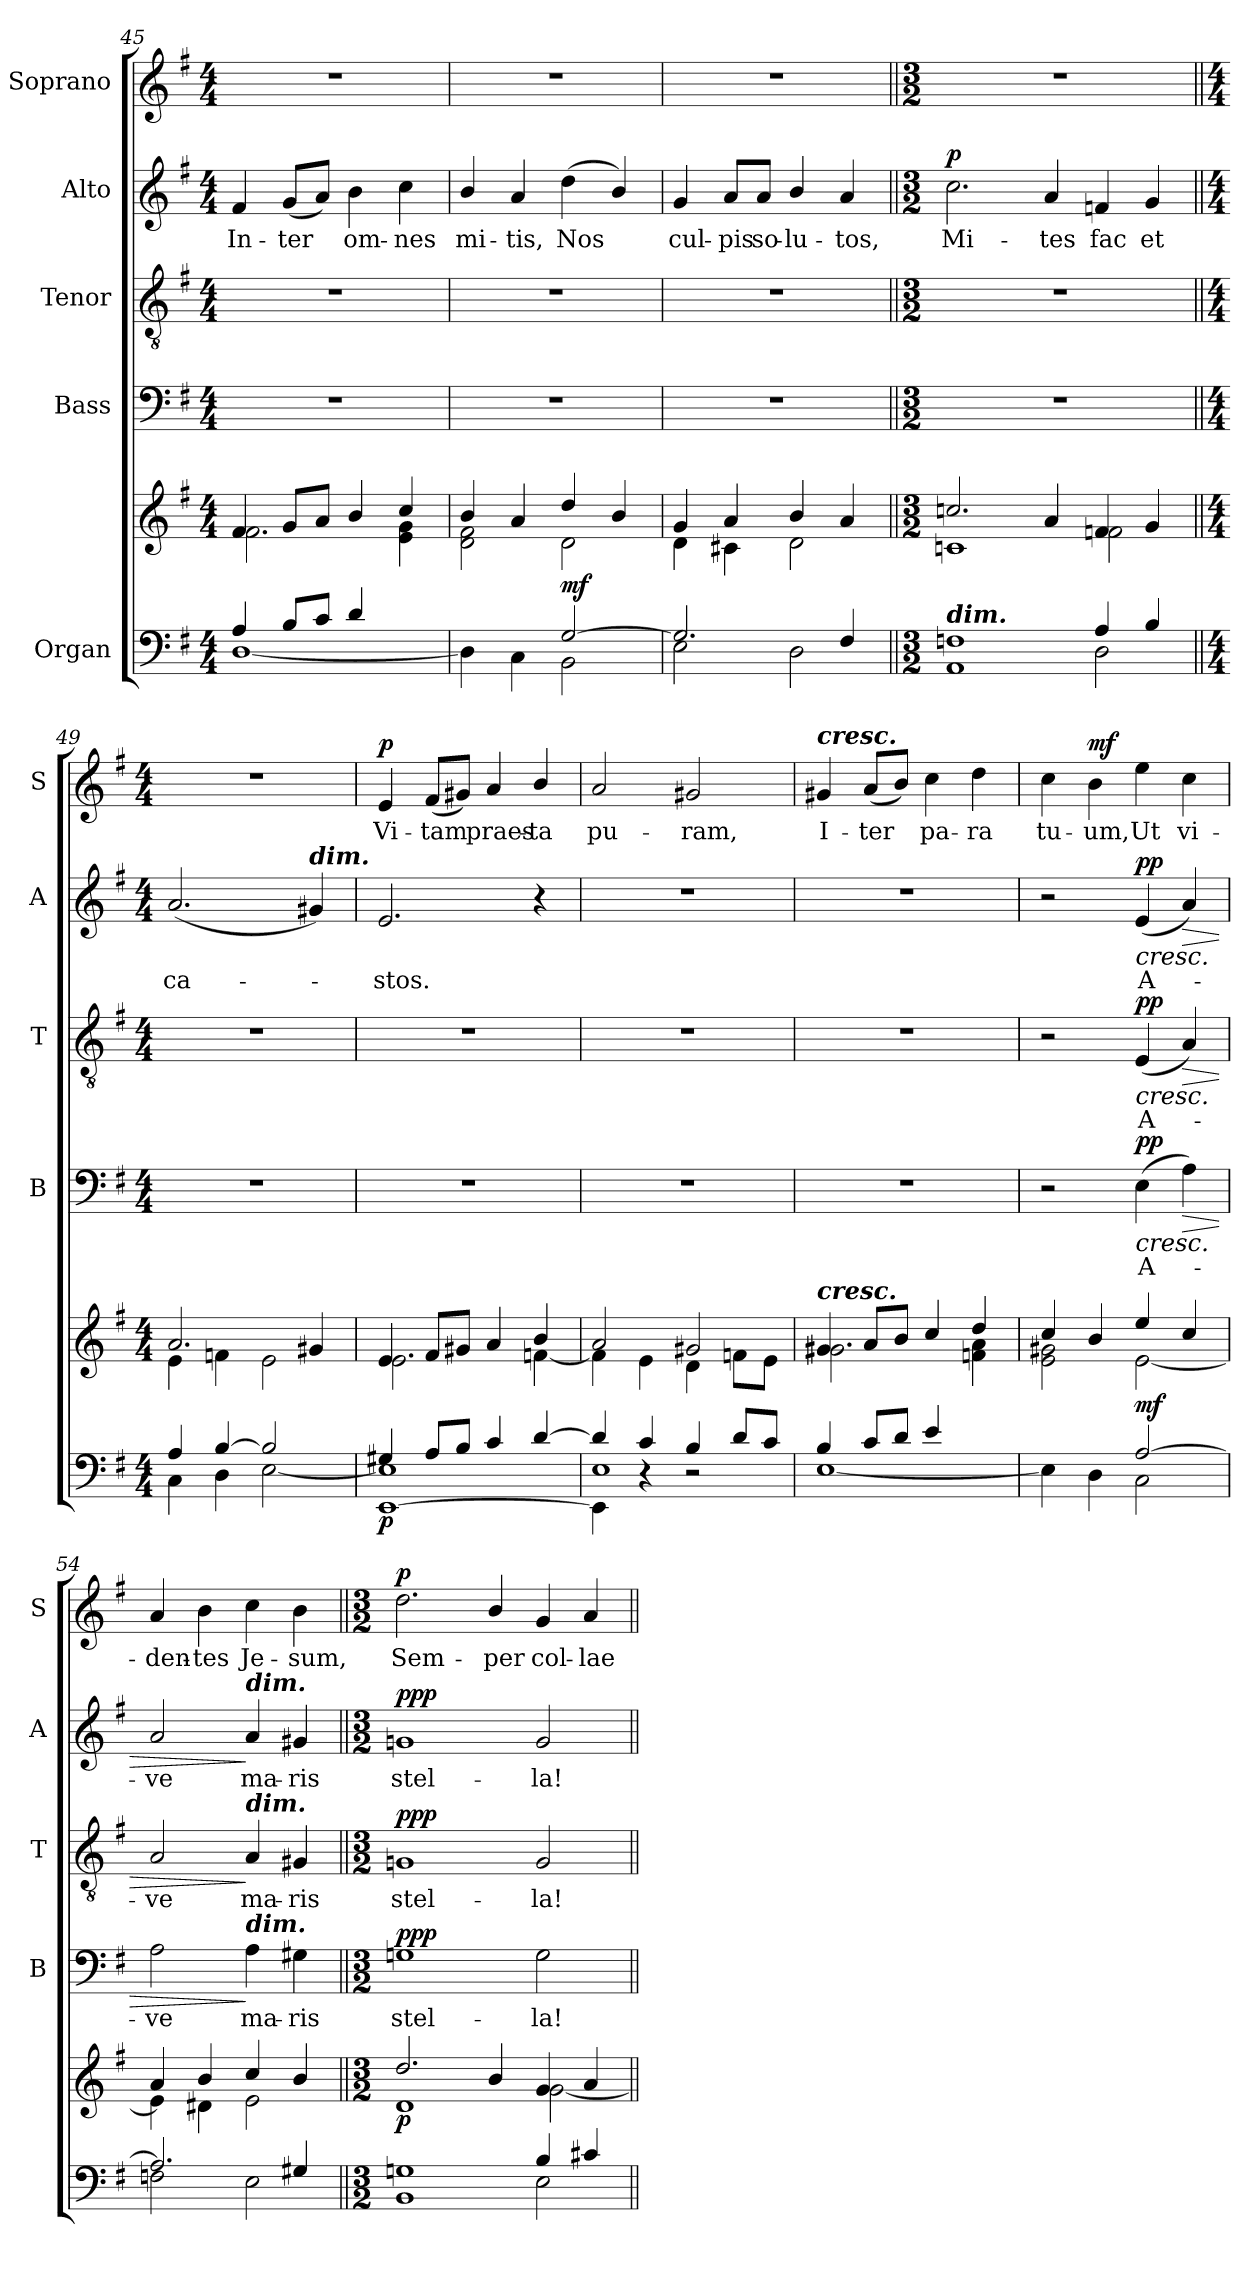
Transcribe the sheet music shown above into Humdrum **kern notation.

**kern	**kern	**dynam	**kern	**text	**dynam	**kern	**text	**dynam	**kern	**text	**dynam	**kern	**text	**dynam
*part5	*part5	*part5	*part4	*part4	*part4	*part3	*part3	*part3	*part2	*part2	*part2	*part1	*part1	*part1
*staff6	*staff5	*staff5/6	*staff4	*staff4	*staff4	*staff3	*staff3	*staff3	*staff2	*staff2	*staff2	*staff1	*staff1	*staff1
*I"Organ	*	*	*I"Bass	*	*	*I"Tenor	*	*	*I"Alto	*	*	*I"Soprano	*	*
*	*	*	*I'B	*	*	*I'T	*	*	*I'A	*	*	*I'S	*	*
!!LO:PB:g=z
*clefF4	*clefG2	*	*clefF4	*	*	*clefGv2	*	*	*clefG2	*	*	*clefG2	*	*
*k[f#]	*k[f#]	*	*k[f#]	*	*	*k[f#]	*	*	*k[f#]	*	*	*k[f#]	*	*
*G:	*G:	*	*G:	*	*	*G:	*	*	*G:	*	*	*G:	*	*
*M4/4	*M4/4	*	*M4/4	*	*	*M4/4	*	*	*M4/4	*	*	*M4/4	*	*
*MM96	*MM96	*	*MM96	*	*	*MM96	*	*	*MM96	*	*	*MM96	*	*
=45	=45	=45	=45	=45	=45	=45	=45	=45	=45	=45	=45	=45	=45	=45
*^	*^	*	*	*	*	*	*	*	*	*	*	*	*	*
*	*^	*	*	*	*	*	*	*	*	*	*	*	*	*	*	*
!	!	!	!	!	!	!	!	!	!	!	!	!	!LO:LY:b	!	!	!	!
4A/	[1D	1ryy	4f#/	2.f#\	.	1r	.	.	1r	.	.	4f#/	In-	.	1r	.	.
!	!	!	!	!	!	!	!	!	!	!	!	!	!LO:LY:b	!	!	!	!
8B/L	.	.	8g/L	.	.	.	.	.	.	.	.	(<8g/L	-ter	.	.	.	.
8c/J	.	.	8a/J	.	.	.	.	.	.	.	.	8a/J)	.	.	.	.	.
!	!	!	!	!	!	!	!	!	!	!	!	!	!LO:LY:b	!	!	!	!
4d/	.	.	4b/	.	.	.	.	.	.	.	.	4b\	om-	.	.	.	.
!	!	!	!	!	!	!	!	!	!	!	!	!	!LO:LY:b	!	!	!	!
4ryy	.	.	4cc/	4e\ 4g\	.	.	.	.	.	.	.	4cc\	-nes	.	.	.	.
=46	=46	=46	=46	=46	=46	=46	=46	=46	=46	=46	=46	=46	=46	=46	=46	=46	=46
!	!	!	!	!	!	!	!	!	!	!	!	!	!LO:LY:b	!	!	!	!
2ryy	4D\]	1ryy	4b/	2d\ 2f#\	.	1r	.	.	1r	.	.	4b/	mi-	.	1r	.	.
!	!	!	!	!	!	!	!	!	!	!	!	!	!LO:LY:b	!	!	!	!
.	4C\	.	4a/	.	.	.	.	.	.	.	.	4a/	-tis,	.	.	.	.
!	!	!	!	!	!LO:DY:b	!	!	!	!	!	!	!	!LO:LY:b	!	!	!	!
[2G/	2BB\	.	4dd/	2d\	mf	.	.	.	.	.	.	(<4dd\	Nos	.	.	.	.
.	.	.	4b/	.	.	.	.	.	.	.	.	4b/)	.	.	.	.	.
=47	=47	=47	=47	=47	=47	=47	=47	=47	=47	=47	=47	=47	=47	=47	=47	=47	=47
!	!	!	!	!	!	!	!	!	!	!	!	!	!LO:LY:b	!	!	!	!
2.G/]	2E\	1ryy	4g/	4d\	.	1r	.	.	1r	.	.	4g/	cul-	.	1r	.	.
!	!	!	!	!	!	!	!	!	!	!	!	!	!LO:LY:b	!	!	!	!
.	.	.	4a/	4c#X\	.	.	.	.	.	.	.	8a/L	-pis	.	.	.	.
!	!	!	!	!	!	!	!	!	!	!	!	!	!LO:LY:b	!	!	!	!
.	.	.	.	.	.	.	.	.	.	.	.	8a/J	so-	.	.	.	.
!	!	!	!	!	!	!	!	!	!	!	!	!	!LO:LY:b	!	!	!	!
.	2D\	.	4b/	2d\	.	.	.	.	.	.	.	4b/	-lu-	.	.	.	.
!	!	!	!	!	!	!	!	!	!	!	!	!	!LO:LY:b	!	!	!	!
4F#/	.	.	4a/	.	.	.	.	.	.	.	.	4a/	-tos,	.	.	.	.
=48||	=48||	=48||	=48||	=48||	=48||	=48||	=48||	=48||	=48||	=48||	=48||	=48||	=48||	=48||	=48||	=48||	=48||
*M3/2	*	*	*M3/2	*	*	*M3/2	*	*	*M3/2	*	*	*M3/2	*	*	*M3/2	*	*
!LO:TX:a:Bi:t=dim.	!	!	!	!	!	!	!	!	!	!	!	!	!	!	!	!	!
!	!	!	!	!	!	!	!	!	!	!	!	!	!LO:LY:b	!LO:DY:b	!	!	!
1Fn	1AA	1.ryy	2.ccn/	1cn	.	1.r	.	.	1.r	.	.	2.cc\	Mi-	p	1.r	.	.
!	!	!	!	!	!	!	!	!	!	!	!	!	!LO:LY:b	!	!	!	!
.	.	.	4a/	.	.	.	.	.	.	.	.	4a/	-tes	.	.	.	.
!	!	!	!	!	!	!	!	!	!	!	!	!	!LO:LY:b	!	!	!	!
4A/	2D\	.	4fn/	2f\	.	.	.	.	.	.	.	4fn/	fac	.	.	.	.
!	!	!	!	!	!	!	!	!	!	!	!	!	!LO:LY:b	!	!	!	!
4B/	.	.	4g/	.	.	.	.	.	.	.	.	4g/	et	.	.	.	.
=49||	=49||	=49||	=49||	=49||	=49||	=49||	=49||	=49||	=49||	=49||	=49||	=49||	=49||	=49||	=49||	=49||	=49||
*M4/4	*	*	*M4/4	*	*	*M4/4	*	*	*M4/4	*	*	*M4/4	*	*	*M4/4	*	*
!	!	!	!	!	!	!	!	!	!	!	!	!	!LO:LY:b	!	!	!	!
4A/	4C\	1ryy	2.a/	4e\	.	1r	.	.	1r	.	.	(<2.a/	ca-	.	1r	.	.
[4B/	4D\	.	.	4fn\	.	.	.	.	.	.	.	.	.	.	.	.	.
2B/]	[2E\	.	.	2e\	.	.	.	.	.	.	.	.	.	.	.	.	.
!	!	!	!	!	!	!	!	!	!	!	!	!LO:TX:a:Bi:t=dim.	!	!	!	!	!
.	.	.	4g#X/	.	.	.	.	.	.	.	.	4g#X/)	.	.	.	.	.
!!LO:LB:g=z
=50	=50	=50	=50	=50	=50	=50	=50	=50	=50	=50	=50	=50	=50	=50	=50	=50	=50
!	!	!	!	!	!LO:DY:b=2	!	!	!	!	!	!	!	!LO:LY:b	!	!	!LO:LY:b	!LO:DY:b
4G#X/	1E]	[1EE	4e/	2.e\	p	1r	.	.	1r	.	.	2.e/	stos.	.	4e/	Vi-	p
!	!	!	!	!	!	!	!	!	!	!	!	!	!	!	!	!LO:LY:b	!
8A/L	.	.	8f#/L	.	.	.	.	.	.	.	.	.	.	.	(<8f#/L	-tam	.
8B/J	.	.	8g#X/J	.	.	.	.	.	.	.	.	.	.	.	8g#X/J)	.	.
!	!	!	!	!	!	!	!	!	!	!	!	!	!	!	!	!LO:LY:b	!
4c/	.	.	4a/	.	.	.	.	.	.	.	.	.	.	.	4a/	praes-	.
!	!	!	!	!	!	!	!	!	!	!	!	!	!	!	!	!LO:LY:b	!
[4d/	.	.	4b/	[4fn\	.	.	.	.	.	.	.	4r	.	.	4b/	-ta	.
=51	=51	=51	=51	=51	=51	=51	=51	=51	=51	=51	=51	=51	=51	=51	=51	=51	=51
!	!	!	!	!	!	!	!	!	!	!	!	!	!	!	!	!LO:LY:b	!
4d/]	1E	4EE\]	2a/	4f\]	.	1r	.	.	1r	.	.	1r	.	.	2a/	pu-	.
4c/	.	4r	.	4e\	.	.	.	.	.	.	.	.	.	.	.	.	.
!	!	!	!	!	!	!	!	!	!	!	!	!	!	!	!	!LO:LY:b	!
4B/	.	2r	2g#X/	4d\	.	.	.	.	.	.	.	.	.	.	2g#X/	-ram,	.
8d/L	.	.	.	8fn\L	.	.	.	.	.	.	.	.	.	.	.	.	.
8c/J	.	.	.	8e\J	.	.	.	.	.	.	.	.	.	.	.	.	.
!!LO:PB:g=z
=52	=52	=52	=52	=52	=52	=52	=52	=52	=52	=52	=52	=52	=52	=52	=52	=52	=52
!	!	!	!	!	!	!	!	!	!	!	!	!	!	!	!LO:TX:a:Bi:t=cresc.	!	!
!	!	!	!LO:TX:a:Bi:t=cresc.	!	!	!	!	!	!	!	!	!	!	!	!	!	!
!	!	!	!	!	!	!	!	!	!	!	!	!	!	!	!	!LO:LY:b	!
4B/	[1E	1ryy	4g#X/	2.g#\	.	1r	.	.	1r	.	.	1r	.	.	4g#X/	I-	.
!	!	!	!	!	!	!	!	!	!	!	!	!	!	!	!	!LO:LY:b	!
8c/L	.	.	8a/L	.	.	.	.	.	.	.	.	.	.	.	(<8a/L	-ter	.
8d/J	.	.	8b/J	.	.	.	.	.	.	.	.	.	.	.	8b/J)	.	.
!	!	!	!	!	!	!	!	!	!	!	!	!	!	!	!	!LO:LY:b	!
4e/	.	.	4cc/	.	.	.	.	.	.	.	.	.	.	.	4cc\	pa-	.
!	!	!	!	!	!	!	!	!	!	!	!	!	!	!	!	!LO:LY:b	!
4ryy	.	.	4dd/	4fn\ 4a\	.	.	.	.	.	.	.	.	.	.	4dd\	-ra	.
=53	=53	=53	=53	=53	=53	=53	=53	=53	=53	=53	=53	=53	=53	=53	=53	=53	=53
!	!	!	!	!	!	!	!	!	!	!	!	!	!	!	!	!LO:LY:b	!
2ryy	4E\]	1ryy	4cc/	2e\ 2g#X\	.	2r	.	.	2r	.	.	2r	.	.	4cc\	tu-	.
!	!	!	!	!	!	!	!	!	!	!	!	!	!	!	!	!LO:LY:b	!LO:DY:b
.	4D\	.	4b/	.	.	.	.	.	.	.	.	.	.	.	4b\	-um,	mf
!	!	!	!	!	!LO:DY:b	!	!LO:LY:b	!LO:HP:b	!	!LO:LY:b	!LO:HP:b	!	!LO:LY:b	!LO:HP:b	!	!LO:LY:b	!
!	!	!	!	!	!	!	!	!LO:DY:n=1:b	!	!	!LO:DY:n=1:b	!	!	!LO:DY:n=1:b	!	!	!
[2A/	2C\	.	4ee/	[2e\	mf	(>4E\	A-	< pp	(<4E/	A-	< pp	(<4e/	A-	< pp	4ee\	Ut	.
!	!	!	!	!	!	!	!	!LO:HP:b	!	!	!LO:HP:b	!	!	!LO:HP:b	!	!LO:LY:b	!
.	.	.	4cc/	.	.	4A\)	.	>	4A/)	.	>	4a/)	.	>	4cc\	vi-	.
*v	*v	*v	*	*	*	*	*	*	*	*	*	*	*	*	*	*	*
*	*v	*v	*	*	*	*	*	*	*	*	*	*	*	*	*
.	.	.	.	.	[	.	.	[	.	.	[	.	.	.
=54	=54	=54	=54	=54	=54	=54	=54	=54	=54	=54	=54	=54	=54	=54
*^	*^	*	*	*	*	*	*	*	*	*	*	*	*	*
*	*^	*	*	*	*	*	*	*	*	*	*	*	*	*	*	*
!	!	!	!	!	!	!	!LO:LY:b	!	!	!LO:LY:b	!	!	!LO:LY:b	!	!	!LO:LY:b	!
2.A/]	2Fn\	1ryy	4a/	4e\]	.	2A\	ve	.	2A/	ve	.	2a/	ve	.	4a/	-den-	.
!	!	!	!	!	!	!	!	!	!	!	!	!	!	!	!	!LO:LY:b	!
.	.	.	4b/	4d#X\	.	.	.	.	.	.	.	.	.	.	4b\	-tes	.
!	!	!	!	!	!	!	!	!	!	!	!	!LO:TX:a:Bi:t=dim.	!	!	!	!	!
!	!	!	!	!	!	!	!	!	!LO:TX:a:Bi:t=dim.	!	!	!	!	!	!	!	!
!	!	!	!	!	!	!LO:TX:a:Bi:t=dim.	!	!	!	!	!	!	!	!	!	!	!
!	!	!	!	!	!	!	!LO:LY:b	!	!	!LO:LY:b	!	!	!LO:LY:b	!	!	!LO:LY:b	!
.	2E\	.	4cc/	2e\	.	4A\	ma-	]	4A/	ma-	]	4a/	ma-	]	4cc\	Je-	.
!	!	!	!	!	!	!	!LO:LY:b	!	!	!LO:LY:b	!	!	!LO:LY:b	!	!	!LO:LY:b	!
4G#X/	.	.	4b/	.	.	4G#X\	-ris	.	4G#X/	-ris	.	4g#X/	-ris	.	4b\	-sum,	.
=55||	=55||	=55||	=55||	=55||	=55||	=55||	=55||	=55||	=55||	=55||	=55||	=55||	=55||	=55||	=55||	=55||	=55||
*M3/2	*	*	*M3/2	*	*	*M3/2	*	*	*M3/2	*	*	*M3/2	*	*	*M3/2	*	*
!	!	!	!	!	!LO:DY:b	!	!LO:LY:b	!LO:DY:b	!	!LO:LY:b	!LO:DY:b	!	!LO:LY:b	!LO:DY:b	!	!LO:LY:b	!LO:DY:b
1Gni	1BB	1.ryy	2.dd/	1d	p	1Gn	stel-	ppp	1Gn	stel-	ppp	1gn	stel-	ppp	2.dd\	Sem-	p
!	!	!	!	!	!	!	!	!	!	!	!	!	!	!	!	!LO:LY:b	!
.	.	.	4b/	.	.	.	.	.	.	.	.	.	.	.	4b/	-per	.
*	*	*	*	*	*	*	*	*	*	*	*	*	*	*	*MM94	*	*
!	!	!	!	!	!	!	!LO:LY:b	!	!	!LO:LY:b	!	!	!LO:LY:b	!	!	!LO:LY:b	!
4B/	2E\	.	4g/	[2g\	.	2G\	-la!	.	2G/	-la!	.	2g/	-la!	.	4g/	col-	.
*	*	*	*	*	*	*	*	*	*	*	*	*	*	*	*MM92	*	*
!	!	!	!	!	!	!	!	!	!	!	!	!	!	!	!	!LO:LY:b	!
4c#X/	.	.	4a/	.	.	.	.	.	.	.	.	.	.	.	4a/	-lae-	.
*v	*v	*v	*	*	*	*	*	*	*	*	*	*	*	*	*	*	*
*	*v	*v	*	*	*	*	*	*	*	*	*	*	*	*	*
=||	=||	=||	=||	=||	=||	=||	=||	=||	=||	=||	=||	=||	=||	=||
*-	*-	*-	*-	*-	*-	*-	*-	*-	*-	*-	*-	*-	*-	*-
